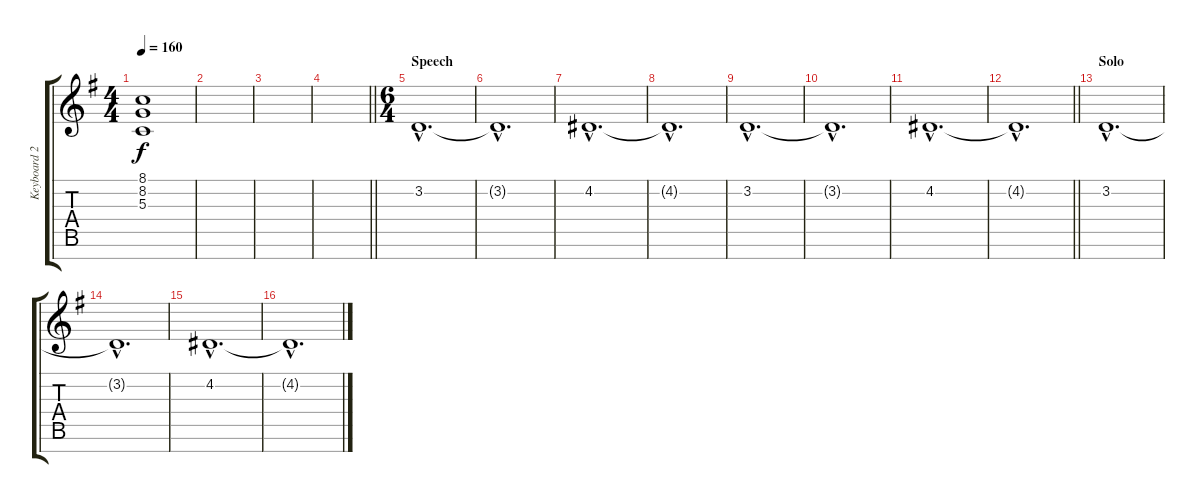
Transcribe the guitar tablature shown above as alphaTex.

\track ("Keyboard 2 - Brat/Shagrath" "Keyboard 2") {instrument stringensemble1}
\staff {score tabs}
\tuning (E4 B3 G3 D3 A2 E2 B1) {hide}
\ts (4 4)
\tempo 160
\clef g2
\ks g
(8.1 8.2 5.3{t}).1{dy f} |
|
|
\barLineRight lightlight
|
\ts (6 4)
\section ("" "Speech")
3.2{hac}.1{d volume 10 instrument stringensemble1} |
3.2{hac t}.1{d} |
4.2{hac}.1{d} |
4.2{hac t}.1{d} |
3.2{hac}.1{d} |
3.2{hac t}.1{d} |
4.2{hac}.1{d} |
\barLineRight lightlight
4.2{hac t}.1{d} |
\section ("" "Solo")
3.2{hac}.1{d} |
3.2{hac t}.1{d} |
4.2{hac}.1{d} |
4.2{hac t}.1{d}
